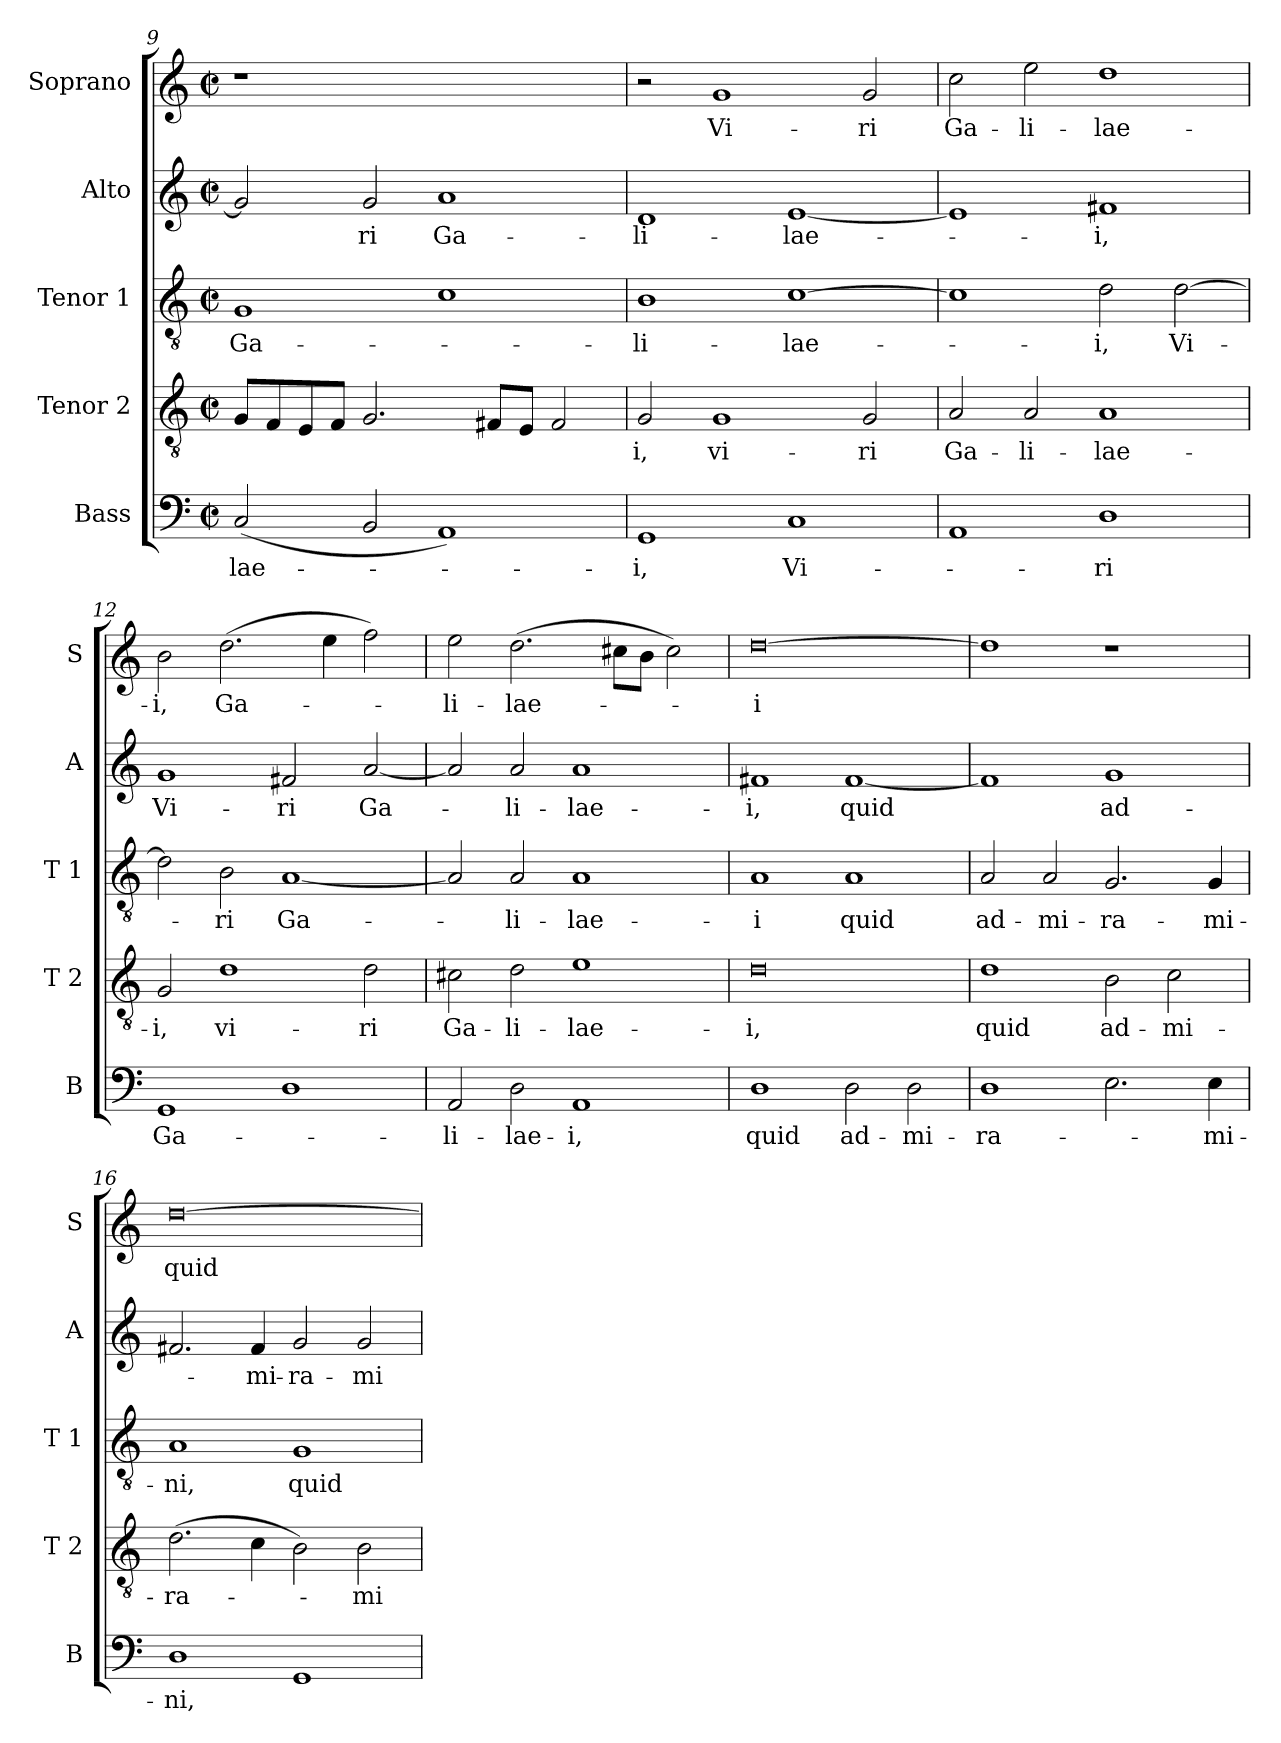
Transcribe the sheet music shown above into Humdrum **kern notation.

**kern	**text	**kern	**text	**kern	**text	**kern	**text	**kern	**text
*part5	*part5	*part4	*part4	*part3	*part3	*part2	*part2	*part1	*part1
*staff5	*staff5	*staff4	*staff4	*staff3	*staff3	*staff2	*staff2	*staff1	*staff1
*I"Bass	*	*I"Tenor 2	*	*I"Tenor 1	*	*I"Alto	*	*I"Soprano	*
*I'B	*	*I'T 2	*	*I'T 1	*	*I'A	*	*I'S	*
*clefF4	*	*clefGv2	*	*clefGv2	*	*clefG2	*	*clefG2	*
*k[]	*	*k[]	*	*k[]	*	*k[]	*	*k[]	*
*C:	*	*C:	*	*C:	*	*C:	*	*C:	*
*M2/2	*	*M2/2	*	*M2/2	*	*M2/2	*	*M2/2	*
*met(c|)	*	*met(c|)	*	*met(c|)	*	*met(c|)	*	*met(c|)	*
=9	=9	=9	=9	=9	=9	=9	=9	=9	=9
!	!LO:LY:b	!	!	!	!LO:LY:b	!	!	!	!
(<2C/	-lae-	8G/L	.	1G	Ga-	2g/]	.	1r	.
.	.	8F/	.	.	.	.	.	.	.
.	.	8E/	.	.	.	.	.	.	.
.	.	8F/J	.	.	.	.	.	.	.
!	!	!	!	!	!	!	!LO:LY:b	!	!
2BB/	.	2.G/	.	.	.	2g/	-ri	.	.
!	!	!	!	!	!	!	!LO:LY:b	!	!
1AA)	.	.	.	1c	.	1a	Ga-	1ryy	.
.	.	8F#X/L	.	.	.	.	.	.	.
.	.	8E/J	.	.	.	.	.	.	.
.	.	2F#/	.	.	.	.	.	.	.
=10	=10	=10	=10	=10	=10	=10	=10	=10	=10
!	!LO:LY:b	!	!LO:LY:b	!	!LO:LY:b	!	!LO:LY:b	!	!
1GG	-i,	2G/	-i,	1B	-li-	1d	-li-	2r	.
!	!	!	!LO:LY:b	!	!	!	!	!	!LO:LY:b
.	.	1G	vi-	.	.	.	.	1g	Vi-
!	!LO:LY:b	!	!	!	!LO:LY:b	!	!LO:LY:b	!	!
1C	Vi-	.	.	[1c	-lae-	[1e	-lae-	.	.
!	!	!	!LO:LY:b	!	!	!	!	!	!LO:LY:b
.	.	2G/	-ri	.	.	.	.	2g/	-ri
!!LO:PB:g=z
=11	=11	=11	=11	=11	=11	=11	=11	=11	=11
!	!	!	!LO:LY:b	!	!	!	!	!	!LO:LY:b
1AA	.	2A/	Ga-	1c]	.	1e]	.	2cc\	Ga-
!	!	!	!LO:LY:b	!	!	!	!	!	!LO:LY:b
.	.	2A/	-li-	.	.	.	.	2ee\	-li-
!	!LO:LY:b	!	!LO:LY:b	!	!LO:LY:b	!	!LO:LY:b	!	!LO:LY:b
1D	-ri	1A	-lae-	2d\	-i,	1f#X	-i,	1dd	-lae-
!	!	!	!	!	!LO:LY:b	!	!	!	!
.	.	.	.	[2d\	Vi-	.	.	.	.
=12	=12	=12	=12	=12	=12	=12	=12	=12	=12
!	!LO:LY:b	!	!LO:LY:b	!	!	!	!LO:LY:b	!	!LO:LY:b
1GG	Ga-	2G/	-i,	2d\]	.	1g	Vi-	2b\	-i,
!	!	!	!LO:LY:b	!	!LO:LY:b	!	!	!	!LO:LY:b
.	.	1d	vi-	2B\	-ri	.	.	(>2.dd\	Ga-
!	!	!	!	!	!LO:LY:b	!	!LO:LY:b	!	!
1D	.	.	.	[1A	Ga-	2f#X/	-ri	.	.
.	.	.	.	.	.	.	.	4ee\	.
!	!	!	!LO:LY:b	!	!	!	!LO:LY:b	!	!
.	.	2d\	-ri	.	.	[2a/	Ga-	2ff\)	.
=13	=13	=13	=13	=13	=13	=13	=13	=13	=13
!	!LO:LY:b	!	!LO:LY:b	!	!	!	!	!	!LO:LY:b
2AA/	-li-	2c#X\	Ga-	2A/]	.	2a/]	.	2ee\	-li-
!	!LO:LY:b	!	!LO:LY:b	!	!LO:LY:b	!	!LO:LY:b	!	!LO:LY:b
2D\	-lae-	2d\	-li-	2A/	-li-	2a/	-li-	(>2.dd\	-lae-
!	!LO:LY:b	!	!LO:LY:b	!	!LO:LY:b	!	!LO:LY:b	!	!
1AA	-i,	1e	-lae-	1A	-lae-	1a	-lae-	.	.
.	.	.	.	.	.	.	.	8cc#X\L	.
.	.	.	.	.	.	.	.	8b\J	.
.	.	.	.	.	.	.	.	2cc#\)	.
=14	=14	=14	=14	=14	=14	=14	=14	=14	=14
!	!LO:LY:b	!	!LO:LY:b	!	!LO:LY:b	!	!LO:LY:b	!	!LO:LY:b
1D	quid	0d	-i,	1A	-i	1f#X	-i,	[0dd	-i
!	!LO:LY:b	!	!	!	!LO:LY:b	!	!LO:LY:b	!	!
2D\	ad-	.	.	1A	quid	[1f#	quid	.	.
!	!LO:LY:b	!	!	!	!	!	!	!	!
2D\	-mi-	.	.	.	.	.	.	.	.
=15	=15	=15	=15	=15	=15	=15	=15	=15	=15
!	!LO:LY:b	!	!LO:LY:b	!	!LO:LY:b	!	!	!	!
1D	-ra-	1d	quid	2A/	ad-	1f#]	.	1dd]	.
!	!	!	!	!	!LO:LY:b	!	!	!	!
.	.	.	.	2A/	-mi-	.	.	.	.
!	!	!	!LO:LY:b	!	!LO:LY:b	!	!LO:LY:b	!	!
2.E\	.	2B\	ad-	2.G/	-ra-	1g	ad-	1r	.
!	!	!	!LO:LY:b	!	!	!	!	!	!
.	.	2c\	-mi-	.	.	.	.	.	.
!	!LO:LY:b	!	!	!	!LO:LY:b	!	!	!	!
4E\	-mi-	.	.	4G/	-mi-	.	.	.	.
=16	=16	=16	=16	=16	=16	=16	=16	=16	=16
!	!LO:LY:b	!	!LO:LY:b	!	!LO:LY:b	!	!	!	!LO:LY:b
1D	-ni,	(>2.d\	-ra-	1A	-ni,	2.f#X/	.	[0dd	quid
!	!	!	!	!	!	!	!LO:LY:b	!	!
.	.	4c\	.	.	.	4f#/	-mi-	.	.
!	!	!	!	!	!LO:LY:b	!	!LO:LY:b	!	!
1GG	.	2B\)	.	1G	quid	2g/	-ra-	.	.
!	!	!	!LO:LY:b	!	!	!	!LO:LY:b	!	!
.	.	2B\	-mi-	.	.	2g/	-mi-	.	.
=	=	=	=	=	=	=	=	=	=
*-	*-	*-	*-	*-	*-	*-	*-	*-	*-
